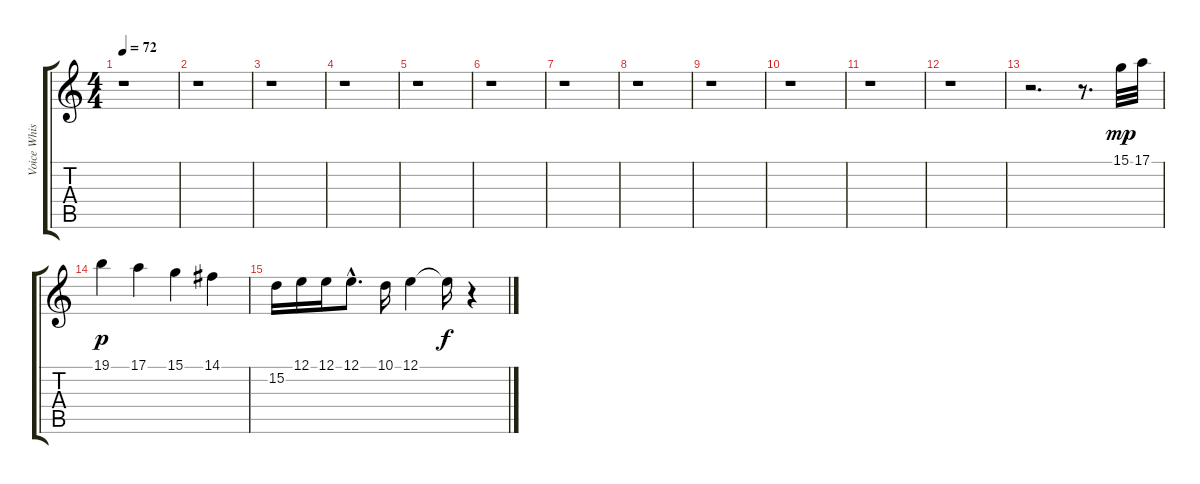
\track ("Voice Whistle" "Voice Whis") {instrument whistle}
\staff {score tabs}
\tuning (E4 B3 G3 D3 A2 E2) {hide}
\ts (4 4)
\tempo 72
\clef g2
\ks c
r.1{dy mf} |
r.1 |
r.1 |
r.1 |
r.1 |
r.1 |
r.1 |
r.1 |
r.1 |
r.1 |
r.1 |
r.1 |
r.2{d} r.8{d} 15.1.32{dy mp} 17.1.32 |
19.1.4{dy p} 17.1.4 15.1.4 14.1.4 |
15.2.16 12.1.16 12.1.16 12.1{hac}.8{d} 10.1.16 12.1.4 12.1{t}.16{dy f} r.4
